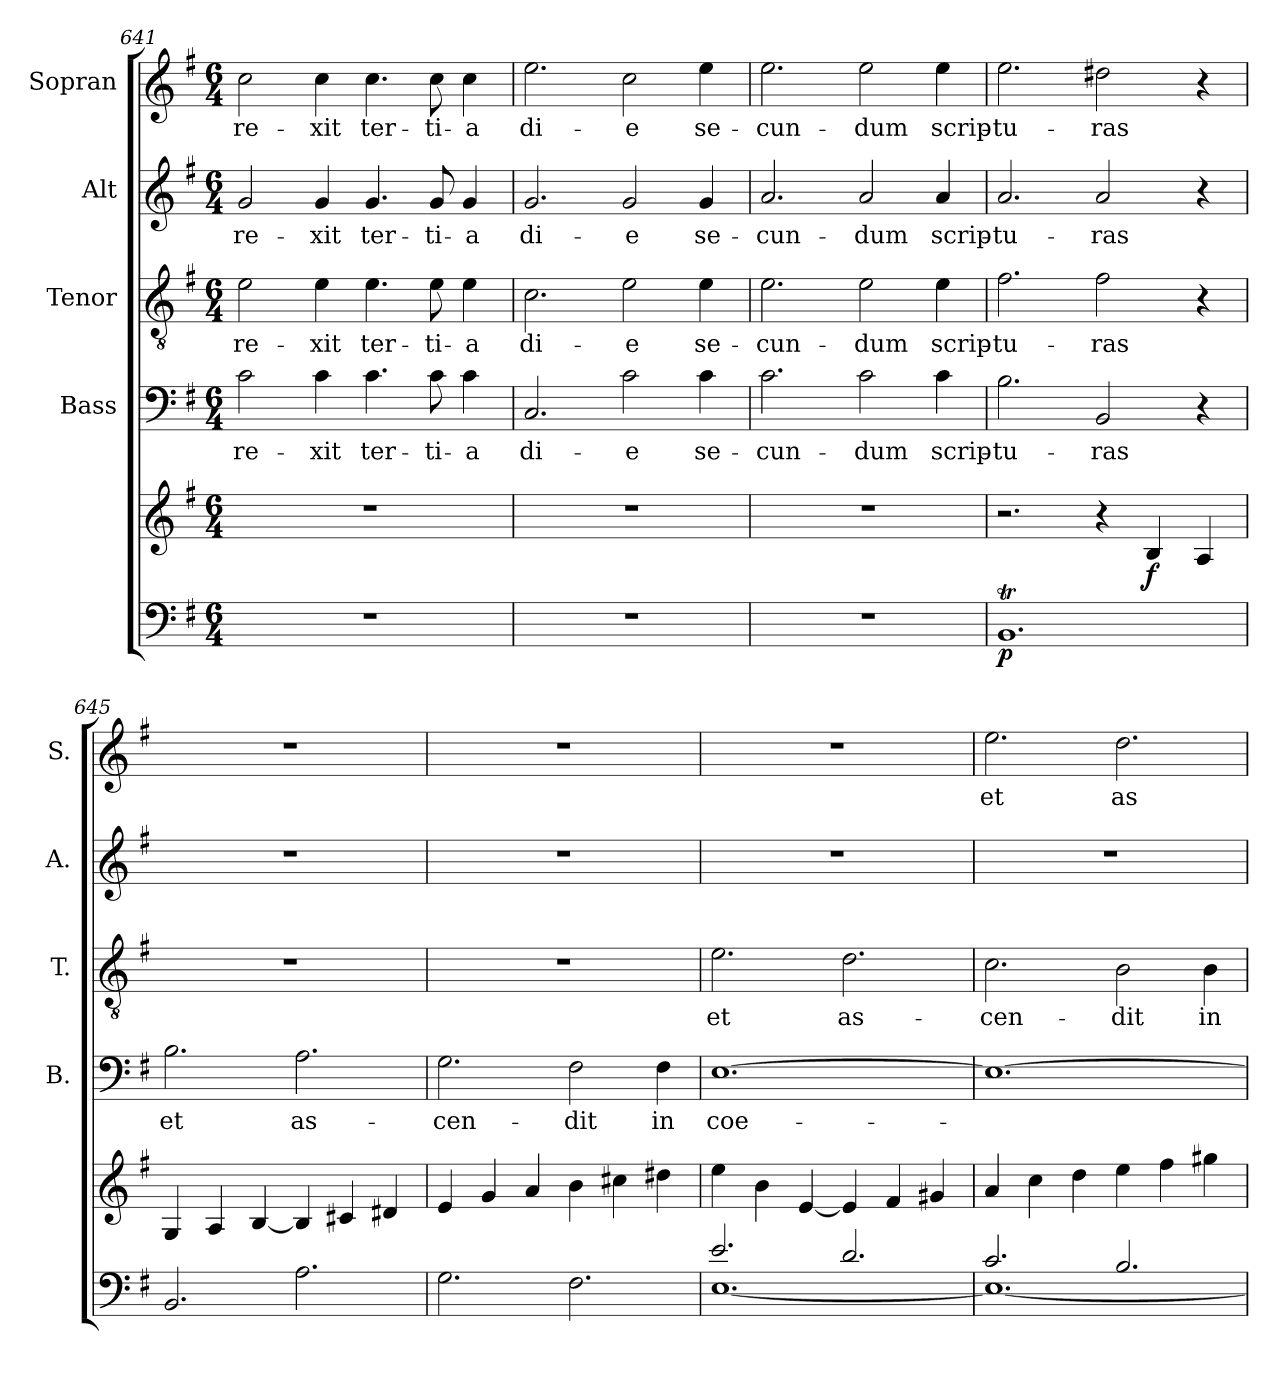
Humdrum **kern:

**kern	**kern	**dynam	**kern	**text	**kern	**text	**kern	**text	**kern	**text
*part5	*part5	*part5	*part4	*part4	*part3	*part3	*part2	*part2	*part1	*part1
*staff6	*staff5	*staff5/6	*staff4	*staff4	*staff3	*staff3	*staff2	*staff2	*staff1	*staff1
*	*	*	*I"Bass	*	*I"Tenor	*	*I"Alt	*	*I"Sopran	*
*	*	*	*I'B.	*	*I'T.	*	*I'A.	*	*I'S.	*
*clefF4	*clefG2	*	*clefF4	*	*clefGv2	*	*clefG2	*	*clefG2	*
*k[f#]	*k[f#]	*	*k[f#]	*	*k[f#]	*	*k[f#]	*	*k[f#]	*
*G:	*G:	*	*G:	*	*G:	*	*G:	*	*G:	*
*M6/4	*M6/4	*	*M6/4	*	*M6/4	*	*M6/4	*	*M6/4	*
=641	=641	=641	=641	=641	=641	=641	=641	=641	=641	=641
!	!	!	!	!LO:LY:b	!	!LO:LY:b	!	!LO:LY:b	!	!LO:LY:b
1.r	1.r	.	2c\	-re-	2e\	-re-	2g/	-re-	2cc\	-re-
!	!	!	!	!LO:LY:b	!	!LO:LY:b	!	!LO:LY:b	!	!LO:LY:b
.	.	.	4c\	-xit	4e\	-xit	4g/	-xit	4cc\	-xit
!	!	!	!	!LO:LY:b	!	!LO:LY:b	!	!LO:LY:b	!	!LO:LY:b
.	.	.	4.c\	ter-	4.e\	ter-	4.g/	ter-	4.cc\	ter-
!	!	!	!	!LO:LY:b	!	!LO:LY:b	!	!LO:LY:b	!	!LO:LY:b
.	.	.	8c\	-ti-	8e\	-ti-	8g/	-ti-	8cc\	-ti-
!	!	!	!	!LO:LY:b	!	!LO:LY:b	!	!LO:LY:b	!	!LO:LY:b
.	.	.	4c\	-a	4e\	-a	4g/	-a	4cc\	-a
=642	=642	=642	=642	=642	=642	=642	=642	=642	=642	=642
!	!	!	!	!LO:LY:b	!	!LO:LY:b	!	!LO:LY:b	!	!LO:LY:b
1.r	1.r	.	2.C/	di-	2.c\	di-	2.g/	di-	2.ee\	di-
!	!	!	!	!LO:LY:b	!	!LO:LY:b	!	!LO:LY:b	!	!LO:LY:b
.	.	.	2c\	-e	2e\	-e	2g/	-e	2cc\	-e
!	!	!	!	!LO:LY:b	!	!LO:LY:b	!	!LO:LY:b	!	!LO:LY:b
.	.	.	4c\	se-	4e\	se-	4g/	se-	4ee\	se-
!!LO:PB:g=z
=643	=643	=643	=643	=643	=643	=643	=643	=643	=643	=643
!	!	!	!	!LO:LY:b	!	!LO:LY:b	!	!LO:LY:b	!	!LO:LY:b
1.r	1.r	.	2.c\	-cun-	2.e\	-cun-	2.a/	-cun-	2.ee\	-cun-
!	!	!	!	!LO:LY:b	!	!LO:LY:b	!	!LO:LY:b	!	!LO:LY:b
.	.	.	2c\	-dum	2e\	-dum	2a/	-dum	2ee\	-dum
!	!	!	!	!LO:LY:b	!	!LO:LY:b	!	!LO:LY:b	!	!LO:LY:b
.	.	.	4c\	scrip-	4e\	scrip-	4a/	scrip-	4ee\	scrip-
=644	=644	=644	=644	=644	=644	=644	=644	=644	=644	=644
!	!	!LO:DY:b=2	!	!LO:LY:b	!	!LO:LY:b	!	!LO:LY:b	!	!LO:LY:b
1.BBt	2.r	p	2.B\	-tu-	2.f#\	-tu-	2.a/	-tu-	2.ee\	-tu-
!	!	!	!	!LO:LY:b	!	!LO:LY:b	!	!LO:LY:b	!	!LO:LY:b
.	4r	.	2BB/	-ras	2f#\	-ras	2a/	-ras	2dd#X\	-ras
!	!	!LO:DY:b	!	!	!	!	!	!	!	!
.	4B/	f	.	.	.	.	.	.	.	.
.	4A/	.	4r	.	4r	.	4r	.	4r	.
=645	=645	=645	=645	=645	=645	=645	=645	=645	=645	=645
!	!	!	!	!LO:LY:b	!	!	!	!	!	!
2.BB/	4G/	.	2.B\	et	1.r	.	1.r	.	1.r	.
.	4A/	.	.	.	.	.	.	.	.	.
.	[4B/	.	.	.	.	.	.	.	.	.
!	!	!	!	!LO:LY:b	!	!	!	!	!	!
2.A\	4B/]	.	2.A\	as-	.	.	.	.	.	.
.	4c#X/	.	.	.	.	.	.	.	.	.
.	4d#X/	.	.	.	.	.	.	.	.	.
=646	=646	=646	=646	=646	=646	=646	=646	=646	=646	=646
!	!	!	!	!LO:LY:b	!	!	!	!	!	!
2.G\	4e/	.	2.G\	-cen-	1.r	.	1.r	.	1.r	.
.	4g/	.	.	.	.	.	.	.	.	.
.	4a/	.	.	.	.	.	.	.	.	.
!	!	!	!	!LO:LY:b	!	!	!	!	!	!
2.F#\	4b\	.	2F#\	-dit	.	.	.	.	.	.
.	4cc#X\	.	.	.	.	.	.	.	.	.
!	!	!	!	!LO:LY:b	!	!	!	!	!	!
.	4dd#X\	.	4F#\	in	.	.	.	.	.	.
=647	=647	=647	=647	=647	=647	=647	=647	=647	=647	=647
*^	*	*	*	*	*	*	*	*	*	*
!	!	!	!	!	!LO:LY:b	!	!LO:LY:b	!	!	!	!
2.e/	[<1.E	4ee\	.	[1.E	coe-	2.e\	et	1.r	.	1.r	.
.	.	4b\	.	.	.	.	.	.	.	.	.
.	.	[4e/	.	.	.	.	.	.	.	.	.
!	!	!	!	!	!	!	!LO:LY:b	!	!	!	!
2.d/	.	4e/]	.	.	.	2.d\	as-	.	.	.	.
.	.	4f#/	.	.	.	.	.	.	.	.	.
.	.	4g#X/	.	.	.	.	.	.	.	.	.
!!LO:LB:g=z
=648	=648	=648	=648	=648	=648	=648	=648	=648	=648	=648	=648
!	!	!	!	!	!	!	!LO:LY:b	!	!	!	!LO:LY:b
2.c/	1.E_	4a/	.	1.E_	.	2.c\	-cen-	1.r	.	2.ee\	et
.	.	4cc\	.	.	.	.	.	.	.	.	.
.	.	4dd\	.	.	.	.	.	.	.	.	.
!	!	!	!	!	!	!	!LO:LY:b	!	!	!	!LO:LY:b
2.B/	.	4ee\	.	.	.	2B\	-dit	.	.	2.dd\	as-
.	.	4ff#\	.	.	.	.	.	.	.	.	.
!	!	!	!	!	!	!	!LO:LY:b	!	!	!	!
.	.	4gg#X\	.	.	.	4B\	in	.	.	.	.
*v	*v	*	*	*	*	*	*	*	*	*	*
=	=	=	=	=	=	=	=	=	=	=
*-	*-	*-	*-	*-	*-	*-	*-	*-	*-	*-
